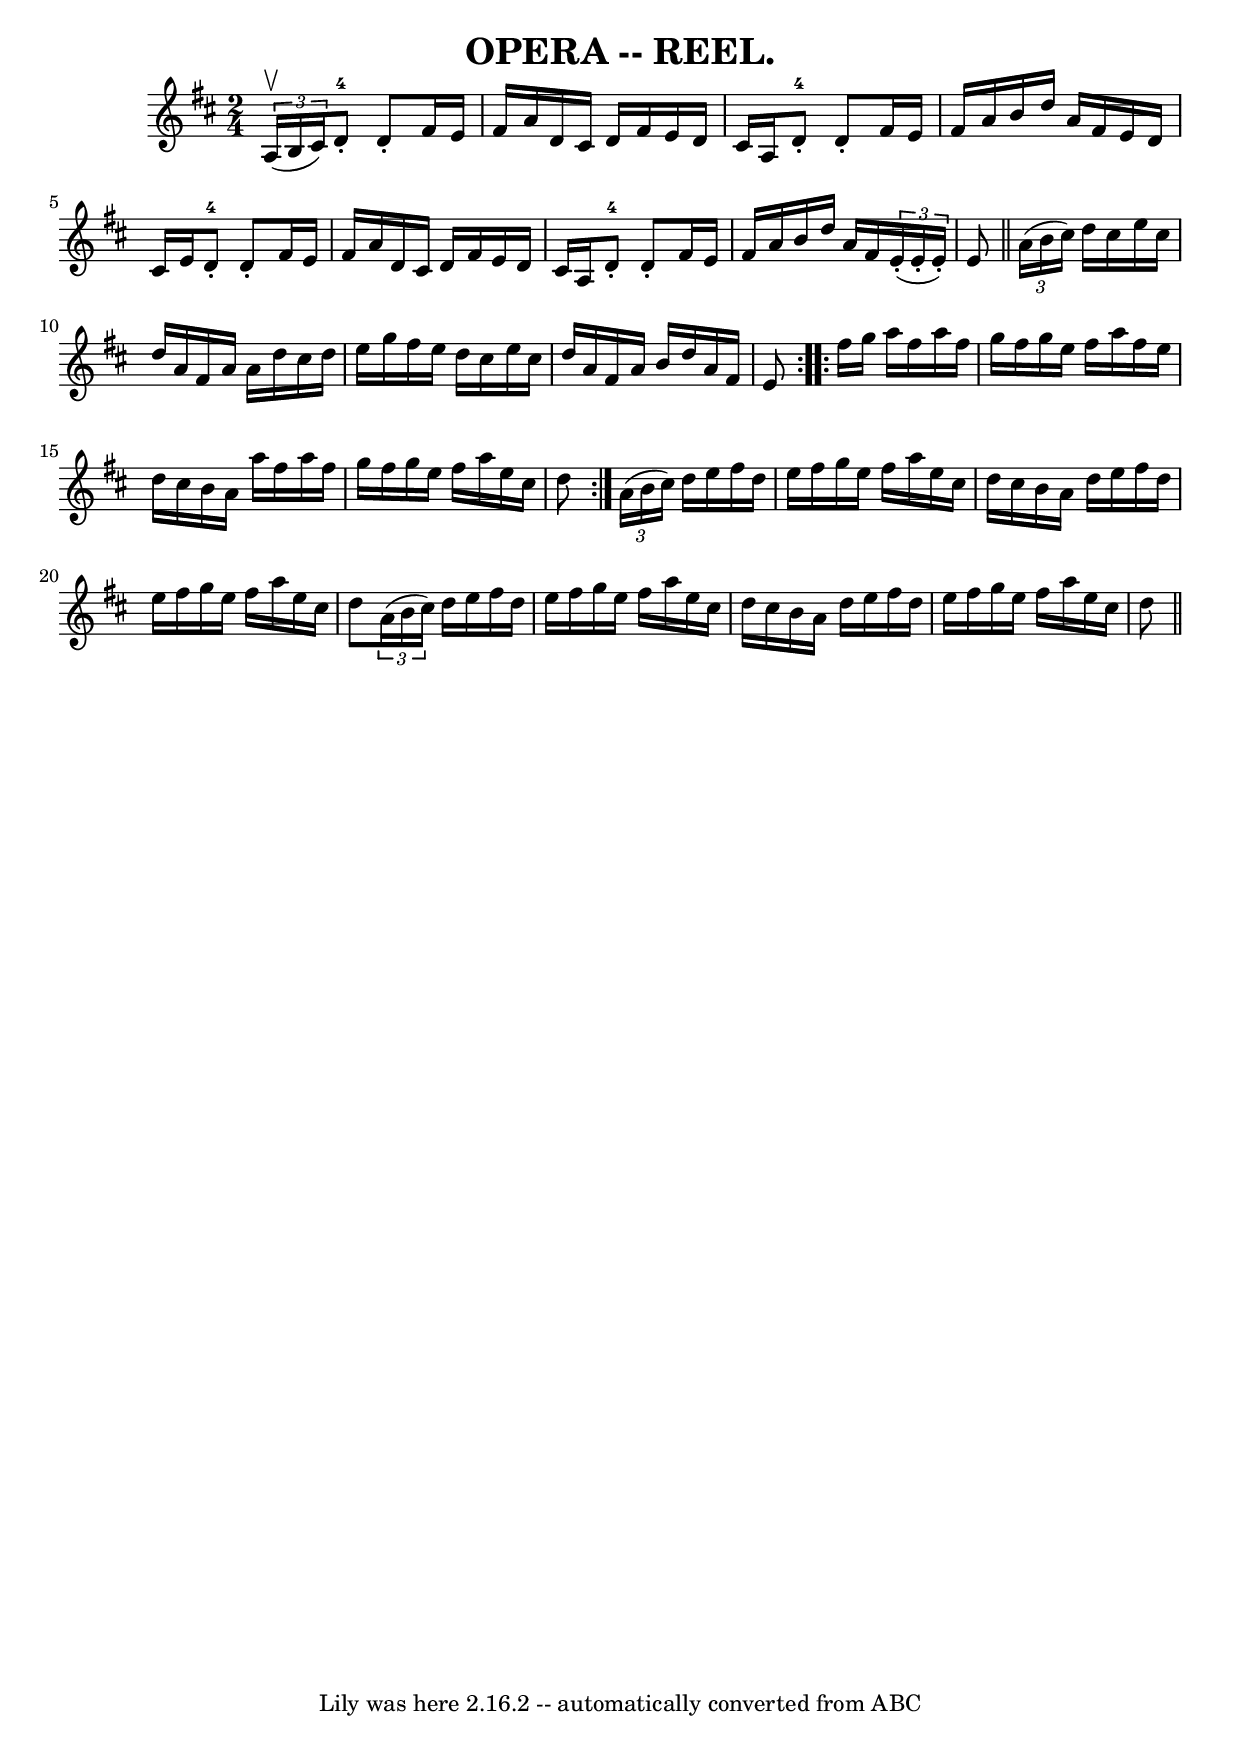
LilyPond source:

\version "2.16.2"
\include "Mammoth.ily"
\header {
  crossRefNumber = "3"
  footnotes = ""
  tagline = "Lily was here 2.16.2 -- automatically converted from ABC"
  title = "OPERA -- REEL."

}
voicedefault =  {


  \time 2/4 
  \key d \major
  \times 2/3 { a16^\upbow(b16 cis'16) 
	     } 
  |
  d'8-4-. d'8 -. fis'16 e'16 fis'16 a'16  |
  
  d'16 cis'16 d'16 fis'16 e'16 d'16 cis'16 a16  |
  
  d'8-4-. d'8 -. fis'16 e'16 fis'16 a'16  |
  b'16    
  d''16 a'16 fis'16 e'16 d'16 cis'16 e'16  |
  d'8 -4-. d'8 -. fis'16 e'16 fis'16 a'16  |
  d'16 cis'16   
  d'16 fis'16 e'16 d'16 cis'16 a16  |
  d'8-4-. d'8 -. fis'16 e'16 fis'16 a'16  |
  b'16 d''16 a'16    
  fis'16    \times 2/3 { e'16 (-. e'16 -. e'16 -.) 
		       } e'8  \bar "||"     

  \repeat volta 2 {
    \times 2/3 { a'16 (b'16 cis''16) 
	       } |
    
    d''16 cis''16 e''16 cis''16 d''16 a'16 fis'16 a'16  
    |
    a'16 d''16 cis''16 d''16 e''16 g''16 fis''16    
    e''16  |
    d''16 cis''16 e''16 cis''16 d''16 a'16    
    fis'16 a'16  |
    b'16 d''16 a'16 fis'16 e'8  
  }     

  \repeat volta 2 {
    fis''16 g''16  |
    a''16 fis''16 a''16    
    fis''16 g''16 fis''16 g''16 e''16  |
    fis''16 a''16    
    fis''16 e''16 d''16 cis''16 b'16 a'16  |
    a''16    
    fis''16 a''16 fis''16 g''16 fis''16 g''16 e''16  |
    
    fis''16 a''16 e''16 cis''16 d''8  
  }     \times 2/3 { a'16 (
		     b'16 cis''16) 
		   } |
  d''16 e''16 fis''16 d''16 e''16    
  fis''16 g''16 e''16  |
  fis''16 a''16 e''16 cis''16    
  d''16 cis''16 b'16 a'16  |
  d''16 e''16 fis''16 d''16 
  e''16 fis''16 g''16 e''16  |
  fis''16 a''16 e''16    
  cis''16 d''8    \times 2/3 { a'16 (b'16 cis''16) 
			     } |
  
  d''16 e''16 fis''16 d''16 e''16 fis''16 g''16 e''16  
  |
  fis''16 a''16 e''16 cis''16 d''16 cis''16 b'16    
  a'16  |
  d''16 e''16 fis''16 d''16 e''16 fis''16    
  g''16 e''16  |
  fis''16 a''16 e''16 cis''16 d''8  
  \bar "||"   

}

\score{
  <<

    \context Staff="default"
    {
      \voicedefault 
      
    }

  >>
  \layout {
    
  }
  \midi {
  }

}
